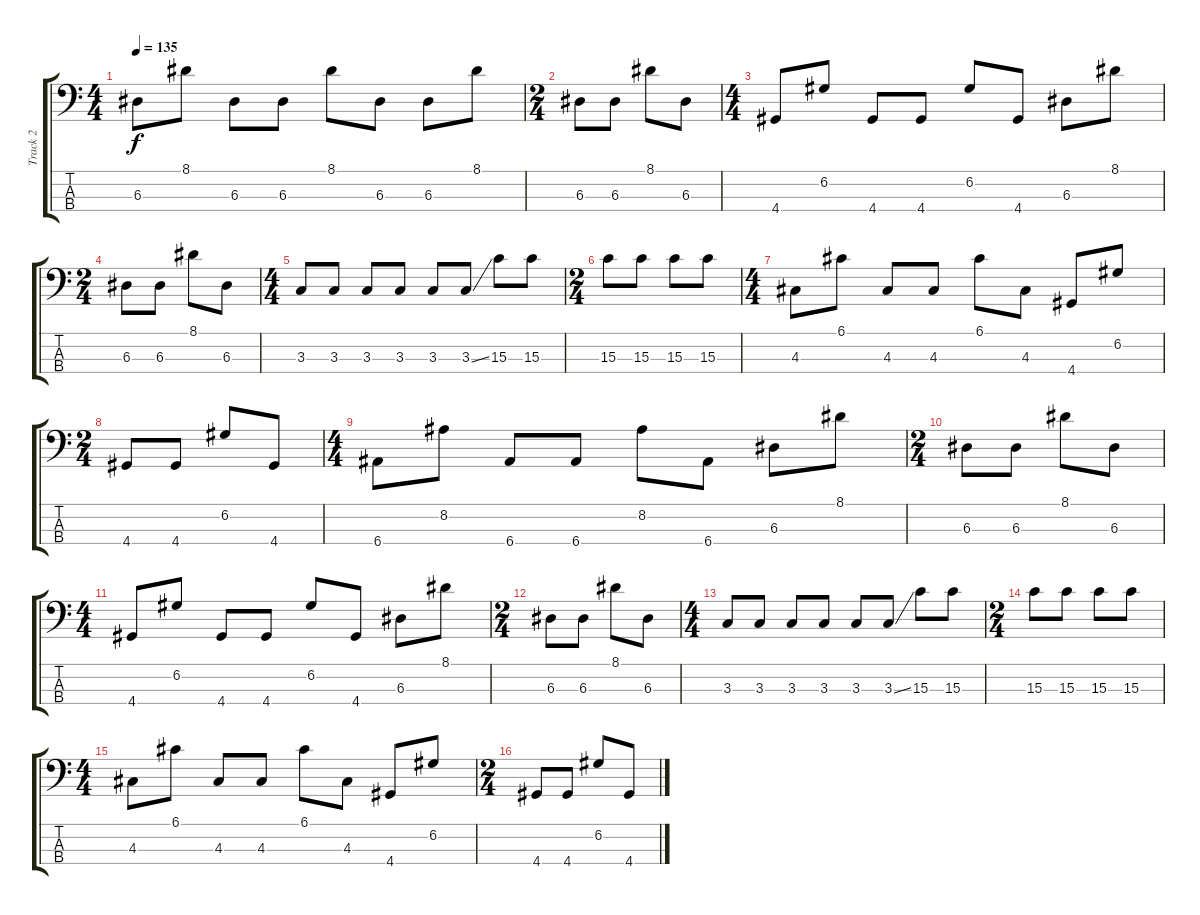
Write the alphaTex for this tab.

\track ("Track 2" "Track 2") {instrument slapbass2}
\staff {score tabs}
\tuning (G2 D2 A1 E1) {hide}
\ts (4 4)
\tempo 135
\clef f4
\ks c
6.3.8{dy f} 8.1.8 6.3.8 6.3.8 8.1.8 6.3.8 6.3.8 8.1.8 |
\ts (2 4)
6.3.8 6.3.8 8.1.8 6.3.8 |
\ts (4 4)
4.4.8 6.2.8 4.4.8 4.4.8 6.2.8 4.4.8 6.3.8 8.1.8 |
\ts (2 4)
6.3.8 6.3.8 8.1.8 6.3.8 |
\ts (4 4)
3.3.8 3.3.8 3.3.8 3.3.8 3.3.8 3.3{ss}.8 15.3.8 15.3.8 |
\ts (2 4)
15.3.8 15.3.8 15.3.8 15.3.8 |
\ts (4 4)
4.3.8 6.1.8 4.3.8 4.3.8 6.1.8 4.3.8 4.4.8 6.2.8 |
\ts (2 4)
4.4.8 4.4.8 6.2.8 4.4.8 |
\ts (4 4)
6.4.8 8.2.8 6.4.8 6.4.8 8.2.8 6.4.8 6.3.8 8.1.8 |
\ts (2 4)
6.3.8 6.3.8 8.1.8 6.3.8 |
\ts (4 4)
4.4.8 6.2.8 4.4.8 4.4.8 6.2.8 4.4.8 6.3.8 8.1.8 |
\ts (2 4)
6.3.8 6.3.8 8.1.8 6.3.8 |
\ts (4 4)
3.3.8 3.3.8 3.3.8 3.3.8 3.3.8 3.3{ss}.8 15.3.8 15.3.8 |
\ts (2 4)
15.3.8 15.3.8 15.3.8 15.3.8 |
\ts (4 4)
4.3.8 6.1.8 4.3.8 4.3.8 6.1.8 4.3.8 4.4.8 6.2.8 |
\ts (2 4)
4.4.8 4.4.8 6.2.8 4.4.8
